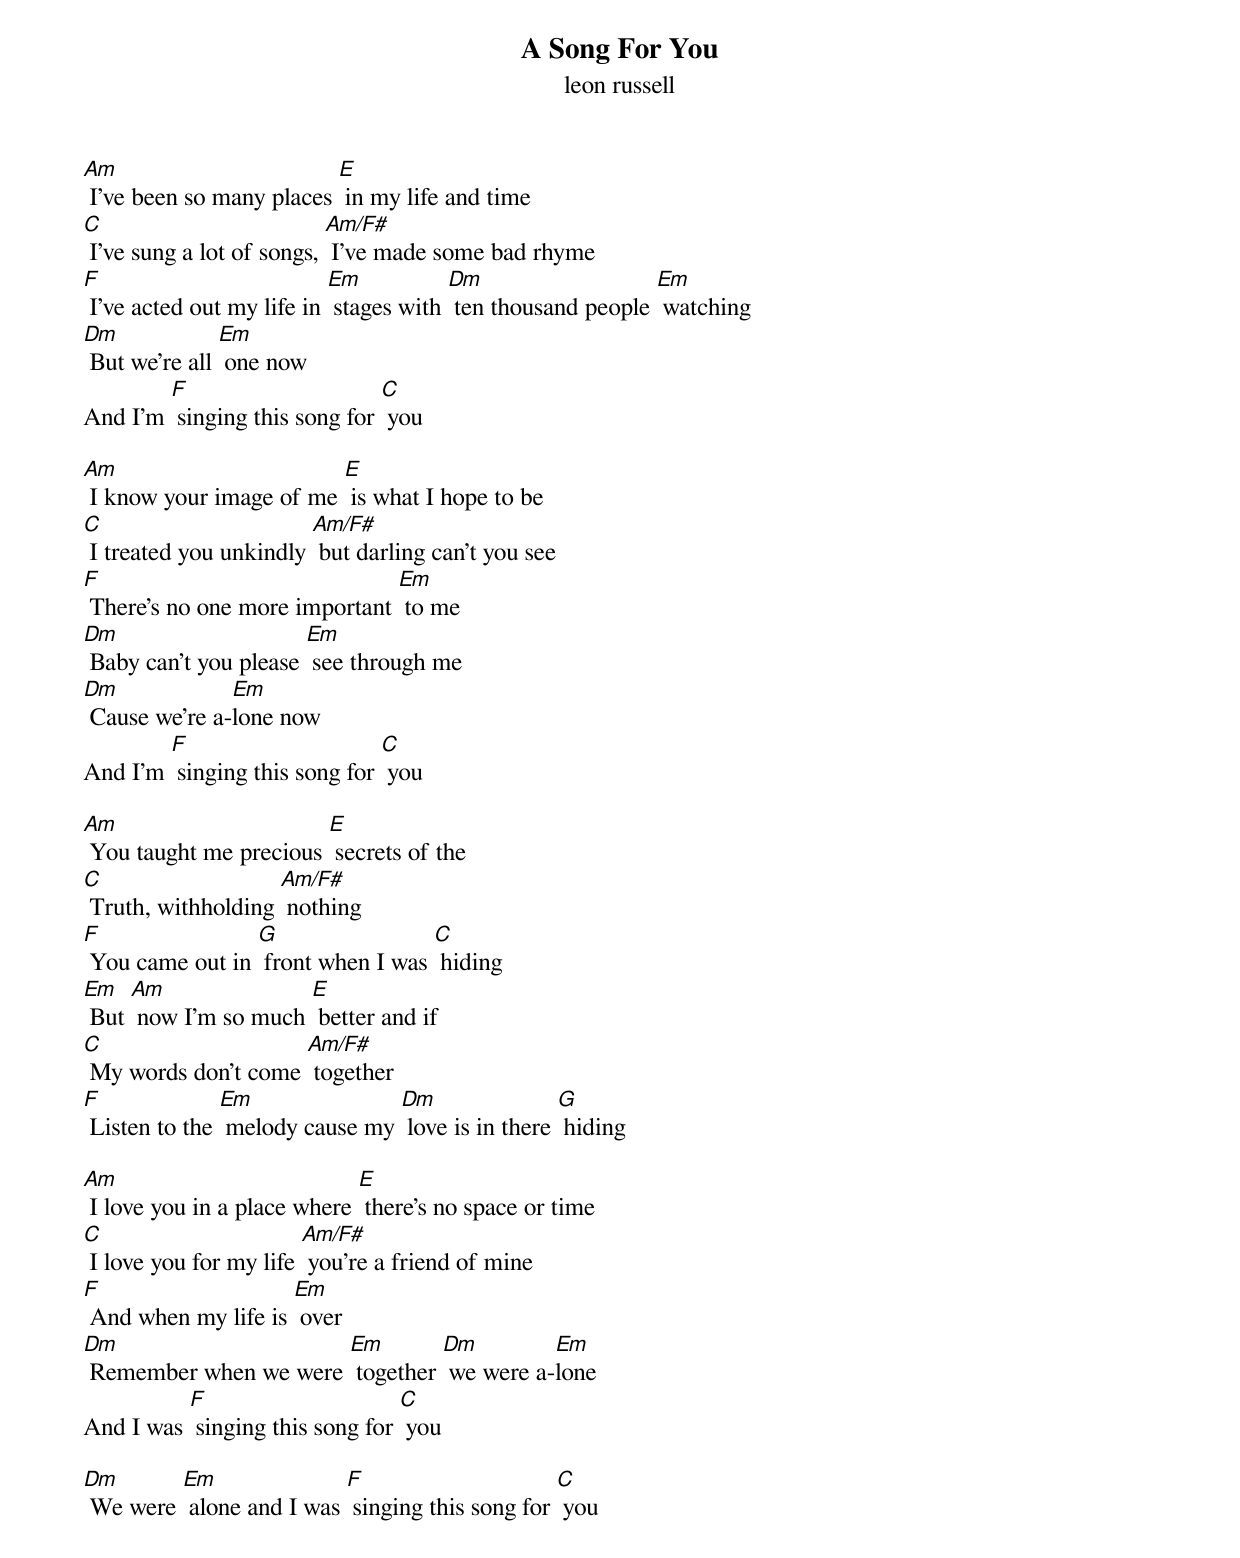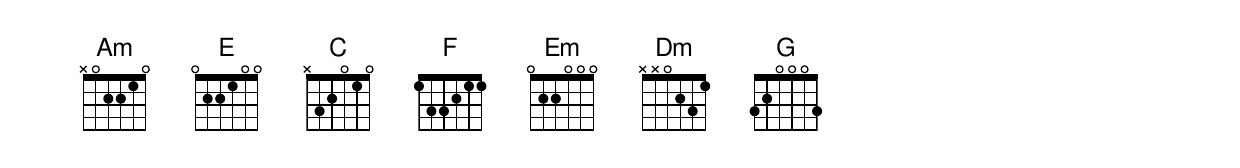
{title: A Song For You}
{subtitle: leon russell}

[Am] I've been so many places [E] in my life and time
[C] I've sung a lot of songs, [Am/F#] I've made some bad rhyme
[F] I've acted out my life in [Em] stages with [Dm] ten thousand people [Em] watching
[Dm] But we're all [Em] one now
And I'm [F] singing this song for [C] you

[Am] I know your image of me [E] is what I hope to be
[C] I treated you unkindly [Am/F#] but darling can't you see
[F] There's no one more important [Em] to me
[Dm] Baby can't you please [Em] see through me
[Dm] Cause we're a-[Em]lone now
And I'm [F] singing this song for [C] you

[Am] You taught me precious [E] secrets of the
[C] Truth, withholding [Am/F#] nothing
[F] You came out in [G] front when I was [C] hiding
[Em] But [Am] now I'm so much [E] better and if
[C] My words don't come [Am/F#] together
[F] Listen to the [Em] melody cause my [Dm] love is in there [G] hiding

[Am] I love you in a place where [E] there's no space or time
[C] I love you for my life [Am/F#] you're a friend of mine
[F] And when my life is [Em] over
[Dm] Remember when we were [Em] together [Dm] we were a-[Em]lone
And I was [F] singing this song for [C] you

[Dm] We were [Em] alone and I was [F] singing this song for [C] you

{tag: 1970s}
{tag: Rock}
